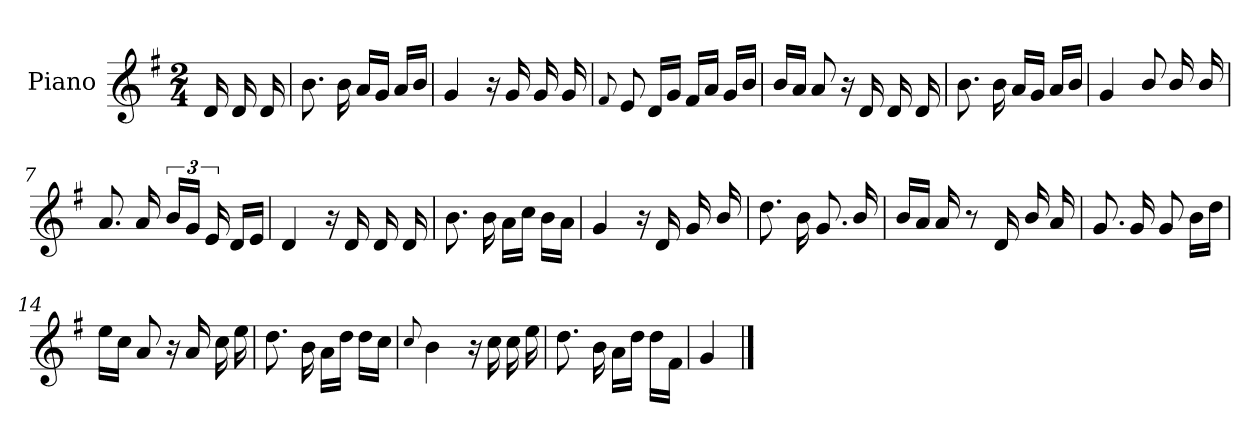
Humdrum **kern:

**kern
*part1
*staff1
*I"Piano
*I'Pno.
*clefG2
*k[f#]
*M2/4
=
16d/
16d/
16d/
=1
8.b\
16b\
16a/LL
16g/JJ
16a/LL
16b/JJ
=2
4g/
16r
16g/
16g/
16g/
!!LO:LB:g=z
=3
8qqf#/
8e/
16d/LL
16g/JJ
16f#/LL
16a/JJ
16g/LL
16b/JJ
=4
16b/LL
16a/JJ
8a/
16r
16d/
16d/
16d/
=5
8.b\
16b\
16a/LL
16g/JJ
16a/LL
16b/JJ
=6
4g/
8b/
16b/
16b/
!!LO:LB:g=z
=7
8.a/
16a/
24b/LL
24g/JJ
24e/
16d/LL
16e/JJ
=8
4d/
16r
16d/
16d/
16d/
=9
8.b\
16b\
16a\LL
16cc\JJ
16b\LL
16a\JJ
=10
4g/
16r
16d/
16g/
16b/
!!LO:LB:g=z
=11
8.dd\
16b\
8.g/
16b/
=12
16b/LL
16a/JJ
16a/
8r
16d/
16b/
16a/
=13
8.g/
16g/
8g/
16b\LL
16dd\JJ
=14
16ee\LL
16cc\JJ
8a/
16r
16a/
16cc\
16ee\
!!LO:LB:g=z
=15
8.dd\
16b\
16a\LL
16dd\JJ
16dd\LL
16cc\JJ
=16
8qqcc/
4b\
16r
16cc\
16cc\
16ee\
=17
8.dd\
16b\
16a\LL
16dd\JJ
16dd\LL
16f#\JJ
=18
4g/
==
*-
